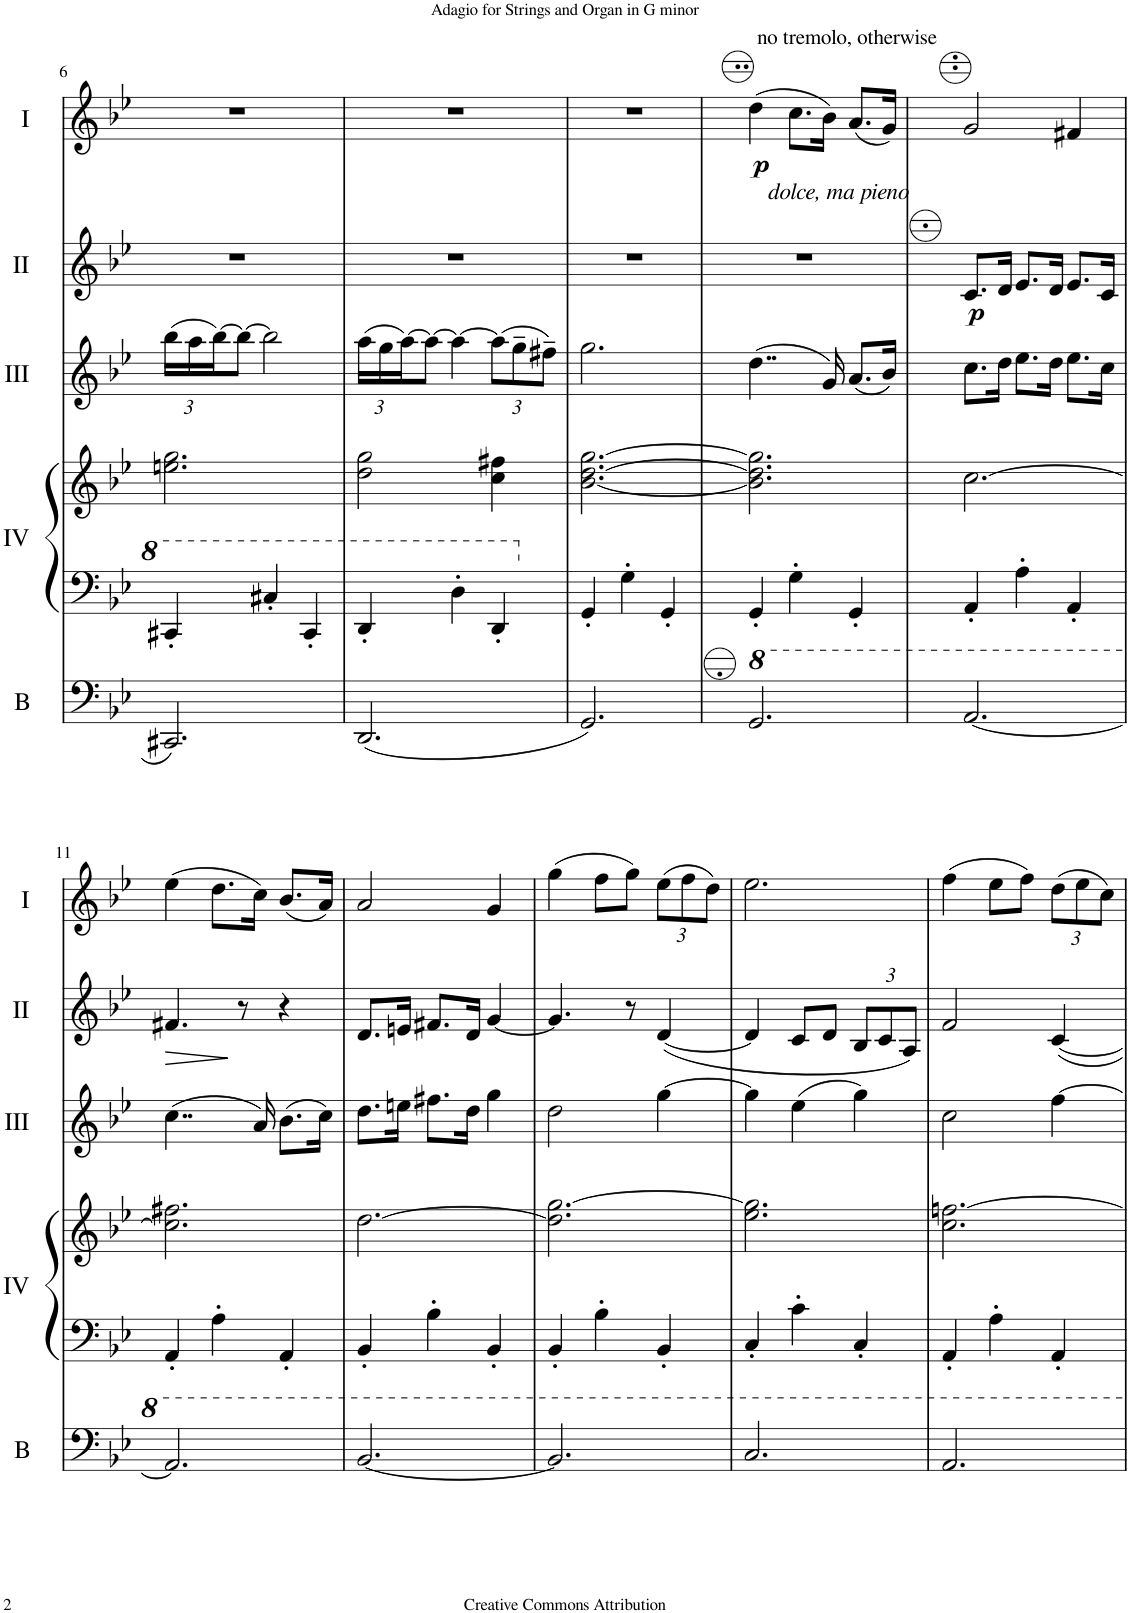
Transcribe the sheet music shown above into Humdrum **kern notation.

**kern	**kern	**kern	**kern	**kern	**dynam	**kern	**dynam
*part5	*part4	*part4	*part3	*part2	*part2	*part1	*part1
*staff6	*staff5	*staff4	*staff3	*staff2	*staff2	*staff1	*staff1
*I"Bass	*I"Acc. 4	*	*I"Acc. 3	*I"Acc. 2	*	*I"Acc. 1	*
*I'B	*	*	*	*	*	*	*
!!LO:PB:g=z
*clefF4	*clefF4	*clefG2	*clefG2	*clefG2	*	*clefG2	*
*Trd7c12	*	*	*Trd7c12	*	*	*	*
*k[b-e-]	*k[b-e-]	*k[b-e-]	*k[b-e-]	*k[b-e-]	*	*k[b-e-]	*
*M3/4	*M3/4	*M3/4	*M3/4	*M3/4	*	*M3/4	*
*	*	*	*Xbrackettup	*	*	*	*
=6	=6	=6	=6	=6	=6	=6	=6
2.CC#X/	4C#X'/	2.een\ 2.gg\	(24bb-\LL	2.r	.	2.r	.
.	.	.	24aa\	.	.	.	.
.	.	.	[24bb-\J)	.	.	.	.
.	.	.	8bb-\J_	.	.	.	.
.	4c#X'/	.	2bb-\]	.	.	.	.
.	4C#'/	.	.	.	.	.	.
=7	=7	=7	=7	=7	=7	=7	=7
(2.DD/	4D'/	2dd\ 2gg\	(24aa\LL	2.r	.	2.r	.
.	.	.	24gg\	.	.	.	.
.	.	.	[24aa\J)	.	.	.	.
.	.	.	8aa\J_	.	.	.	.
.	4d'\	.	4aa\_	.	.	.	.
.	4D'/	4cc\ 4ff#X\	(12aa\L]	.	.	.	.
.	.	.	12gg~\	.	.	.	.
.	.	.	12ff#X~\J)	.	.	.	.
=8	=8	=8	=8	=8	=8	=8	=8
2.GG/)	4GG'/	[2.b-\ [2.dd\ [2.gg\	2.gg\	2.r	.	2.r	.
.	4G'\	.	.	.	.	.	.
.	4GG'/	.	.	.	.	.	.
=9	=9	=9	=9	=9	=9	=9	=9
!	!	!	!	!	!	!LO:TX:b:i:t=dolce, ma pieno	!
!	!	!	!	!	!	!LO:TX:a:t=no tremolo, otherwise	!
!	!	!	!	!	!	!	!LO:DY:b
2.G/	4GG'/	2.b-\] 2.dd\] 2.gg\]	(4..dd\	2.r	.	(4dd\	p
.	4G'\	.	.	.	.	8.cc\L	.
.	.	.	16g/)	.	.	16b-\Jk)	.
.	4GG'/	.	(8.a/L	.	.	(8.a/L	.
.	.	.	16b-/Jk)	.	.	16g/Jk)	.
=10	=10	=10	=10	=10	=10	=10	=10
!	!	!	!	!	!LO:DY:b	!	!
[2.A/	4AA'/	[2.cc\	8.cc\L	8.c/L	p	2g/	.
.	.	.	16dd\Jk	16d/Jk	.	.	.
.	4A'\	.	8.ee-\L	8.e-/L	.	.	.
.	.	.	16dd\Jk	16d/Jk	.	.	.
.	4AA'/	.	8.ee-\L	8.e-/L	.	4f#X/	.
.	.	.	16cc\Jk	16c/Jk	.	.	.
!!LO:LB:g=z
=11	=11	=11	=11	=11	=11	=11	=11
!	!	!	!	!	!LO:HP:b	!	!
2.A/]	4AA'/	2.cc\] 2.ff#X\	(4..cc\	4.f#X/	>	(4ee-\	.
.	4A'\	.	.	.	.	8.dd\L	.
.	.	.	.	8r	]	.	.
.	.	.	16a/)	.	.	16cc\Jk)	.
.	4AA'/	.	(8.b-\L	4r	.	(8.b-/L	.
.	.	.	16cc\Jk)	.	.	16a/Jk)	.
=12	=12	=12	=12	=12	=12	=12	=12
[2.B-/	4BB-'/	[2.dd\	8.dd\L	8.d/L	.	2a/	.
.	.	.	16een\Jk	16en/Jk	.	.	.
.	4B-'\	.	8.ff#X\L	8.f#X/L	.	.	.
.	.	.	16dd\Jk	16d/Jk	.	.	.
.	4BB-'/	.	4gg\	[4g/	.	4g/	.
=13	=13	=13	=13	=13	=13	=13	=13
2.B-/]	4BB-'/	2.dd\] [2.gg\	2dd\	4.g/]	.	(4gg\	.
.	4B-'\	.	.	.	.	8ff\L	.
.	.	.	.	8r	.	8gg\J)	.
*	*	*	*	*	*	*Xbrackettup	*
.	4BB-'/	.	[4gg\	([4d/	.	(12ee-\L	.
.	.	.	.	.	.	12ff\	.
.	.	.	.	.	.	12dd\J)	.
=14	=14	=14	=14	=14	=14	=14	=14
2.c/	4C'/	2.ee-\ 2.gg\]	4gg\]	4d/]	.	2.ee-\	.
.	4c'\	.	(4ee-\	8c/L	.	.	.
.	.	.	.	8d/J	.	.	.
*	*	*	*	*Xbrackettup	*	*	*
.	4C'/	.	4gg\)	12B-/L	.	.	.
.	.	.	.	12c/	.	.	.
.	.	.	.	12A/J)	.	.	.
=15	=15	=15	=15	=15	=15	=15	=15
2.A/	4AA'/	2.cc\ [2.ffn\	2cc\	2f/	.	(4ff\	.
.	4A'\	.	.	.	.	8ee-\L	.
.	.	.	.	.	.	8ff\J)	.
.	4AA'/	.	[4ff\	[4c/	.	(12dd\L	.
.	.	.	.	.	.	12ee-\	.
.	.	.	.	.	.	12cc\J)	.
=	=	=	=	=	=	=	=
*-	*-	*-	*-	*-	*-	*-	*-
